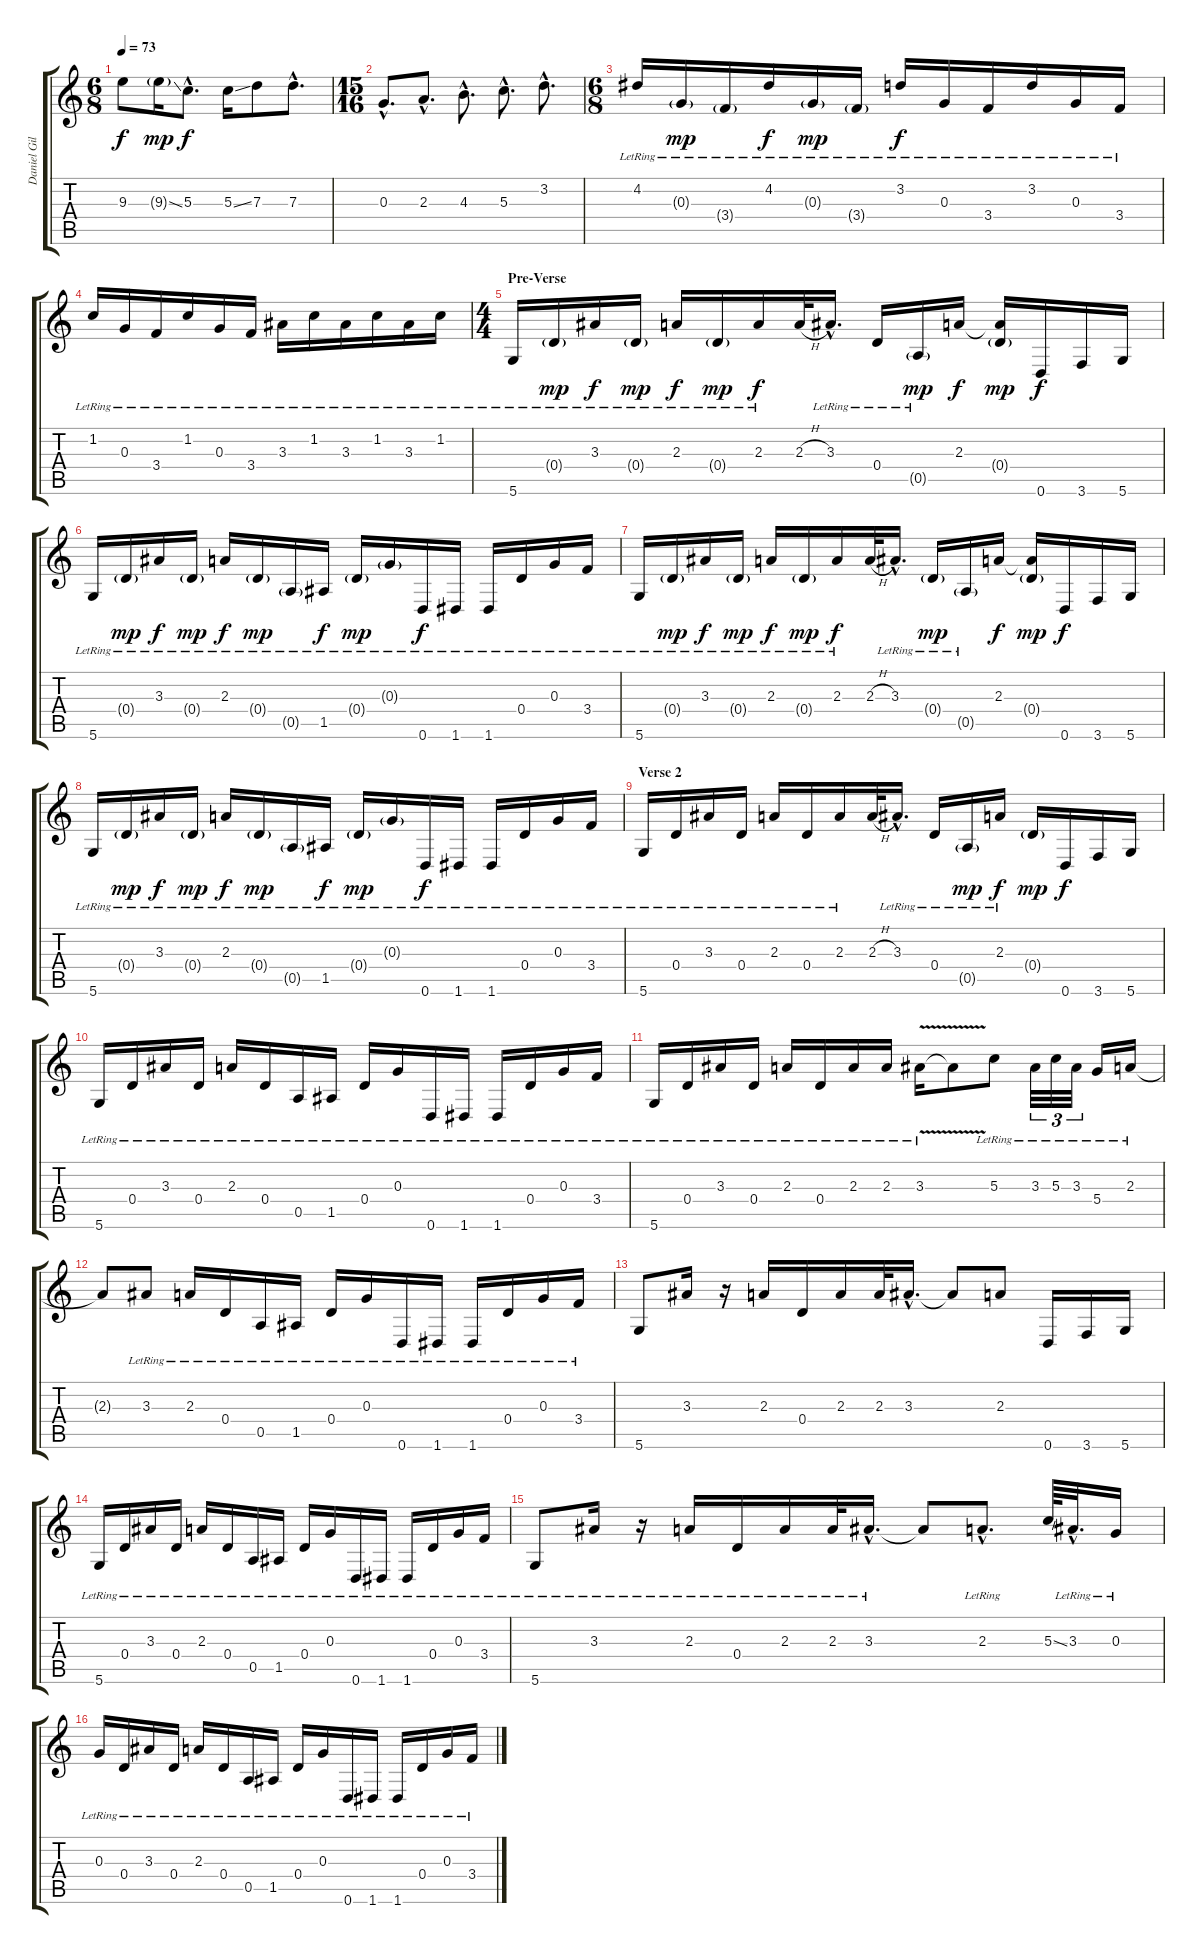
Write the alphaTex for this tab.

\track ("Daniel Gildenlöw" "Daniel Gil") {instrument overdrivenguitar}
\staff {score tabs}
\tuning (E4 B3 G3 D3 A2 D2) {hide}
\ts (6 8)
\tempo 73
\clef g2
\ks c
9.3.8{dy f} 9.3{ss g}.16{dy mp} 5.3{hac}.8{d dy f} 5.3{ss}.16 7.3.8 7.3{hac}.8{d} |
\ts (15 16)
0.3{hac}.8{d} 2.3{hac}.8{d} 4.3{hac}.8{d} 5.3{hac}.8{d} 3.2{hac}.8{d} |
\ts (6 8)
4.2{lr}.16 0.3{g lr}.16{dy mp} 3.4{g lr}.16 4.2{lr}.16{dy f} 0.3{g lr}.16{dy mp} 3.4{g lr}.16 3.2{lr}.16{dy f} 0.3{lr}.16 3.4{lr}.16 3.2{lr}.16 0.3{lr}.16 3.4{lr}.16 |
1.2{lr}.16 0.3{lr}.16 3.4{lr}.16 1.2{lr}.16 0.3{lr}.16 3.4{lr}.16 3.3{lr}.16 1.2{lr}.16 3.3{lr}.16 1.2{lr}.16 3.3{lr}.16 1.2{lr}.16 |
\ts (4 4)
\section ("" "Pre-Verse")
5.6{lr}.16 0.4{g lr}.16{dy mp} 3.3{lr}.16{dy f} 0.4{g lr}.16{dy mp} 2.3{lr}.16{dy f} 0.4{g lr}.16{dy mp} 2.3{lr}.16{dy f} 2.3{h}.32 3.3{hac lr}.16{d} 0.4{lr}.16 0.5{g lr}.16{dy mp} 2.3.16{dy f} (2.3{t} 0.4{g}).16{dy mp} 0.6.16{dy f} 3.6.16 5.6.16 |
5.6{lr}.16 0.4{g lr}.16{dy mp} 3.3{lr}.16{dy f} 0.4{g lr}.16{dy mp} 2.3{lr}.16{dy f} 0.4{g lr}.16{dy mp} 0.5{g lr}.16 1.5{lr}.16{dy f} 0.4{g lr}.16{dy mp} 0.3{g lr}.16 0.6{lr}.16{dy f} 1.6{lr}.16 1.6{lr}.16 0.4{lr}.16 0.3{lr}.16 3.4{lr}.16 |
5.6{lr}.16 0.4{g lr}.16{dy mp} 3.3{lr}.16{dy f} 0.4{g lr}.16{dy mp} 2.3{lr}.16{dy f} 0.4{g lr}.16{dy mp} 2.3{lr}.16{dy f} 2.3{h}.32 3.3{hac lr}.16{d} 0.4{g lr}.16{dy mp} 0.5{g lr}.16 2.3.16{dy f} (2.3{t} 0.4{g}).16{dy mp} 0.6.16{dy f} 3.6.16 5.6.16 |
5.6{lr}.16 0.4{g lr}.16{dy mp} 3.3{lr}.16{dy f} 0.4{g lr}.16{dy mp} 2.3{lr}.16{dy f} 0.4{g lr}.16{dy mp} 0.5{g lr}.16 1.5{lr}.16{dy f} 0.4{g lr}.16{dy mp} 0.3{g lr}.16 0.6{lr}.16{dy f} 1.6{lr}.16 1.6{lr}.16 0.4{lr}.16 0.3{lr}.16 3.4{lr}.16 |
\section ("" "Verse 2")
5.6{lr}.16 0.4{lr}.16 3.3{lr}.16 0.4{lr}.16 2.3{lr}.16 0.4{lr}.16 2.3{lr}.16 2.3{h}.32 3.3{hac lr}.16{d} 0.4{lr}.16 0.5{g lr}.16{dy mp} 2.3{lr}.16{dy f} 0.4{g}.16{dy mp} 0.6.16{dy f} 3.6.16 5.6.16 |
5.6{lr}.16 0.4{lr}.16 3.3{lr}.16 0.4{lr}.16 2.3{lr}.16 0.4{lr}.16 0.5{lr}.16 1.5{lr}.16 0.4{lr}.16 0.3{lr}.16 0.6{lr}.16 1.6{lr}.16 1.6{lr}.16 0.4{lr}.16 0.3{lr}.16 3.4{lr}.16 |
5.6{lr}.16 0.4{lr}.16 3.3{lr}.16 0.4{lr}.16 2.3{lr}.16 0.4{lr}.16 2.3{lr}.16 2.3{lr}.16 3.3{v lr}.16 3.3{t}.8 5.3{lr}.8 3.3{lr}.32{tu (3 2)} 5.3{lr}.32{tu (3 2)} 3.3{lr}.32{tu (3 2)} 5.4{lr}.16 2.3{lr}.16 |
2.3{t}.8 3.3{lr}.8 2.3{lr}.16 0.4{lr}.16 0.5{lr}.16 1.5{lr}.16 0.4{lr}.16 0.3{lr}.16 0.6{lr}.16 1.6{lr}.16 1.6{lr}.16 0.4{lr}.16 0.3{lr}.16 3.4{lr}.16 |
5.6.8 3.3.16 r.16 2.3.16 0.4.16 2.3.16 2.3.32 3.3{hac}.16{d} 3.3{t}.8 2.3.8 0.6.16 3.6.16 5.6.16 |
5.6{lr}.16 0.4{lr}.16 3.3{lr}.16 0.4{lr}.16 2.3{lr}.16 0.4{lr}.16 0.5{lr}.16 1.5{lr}.16 0.4{lr}.16 0.3{lr}.16 0.6{lr}.16 1.6{lr}.16 1.6{lr}.16 0.4{lr}.16 0.3{lr}.16 3.4{lr}.16 |
5.6{lr}.8 3.3{lr}.16 r.16 2.3{lr}.16 0.4{lr}.16 2.3{lr}.16 2.3{lr}.32 3.3{hac lr}.16{d} 3.3{t}.8 2.3{hac lr}.8{d} 5.3{ss}.64 3.3{hac lr}.32{d} 0.3{lr}.16 |
0.3{lr}.16 0.4{lr}.16 3.3{lr}.16 0.4{lr}.16 2.3{lr}.16 0.4{lr}.16 0.5{lr}.16 1.5{lr}.16 0.4{lr}.16 0.3{lr}.16 0.6{lr}.16 1.6{lr}.16 1.6{lr}.16 0.4{lr}.16 0.3{lr}.16 3.4{lr}.16
